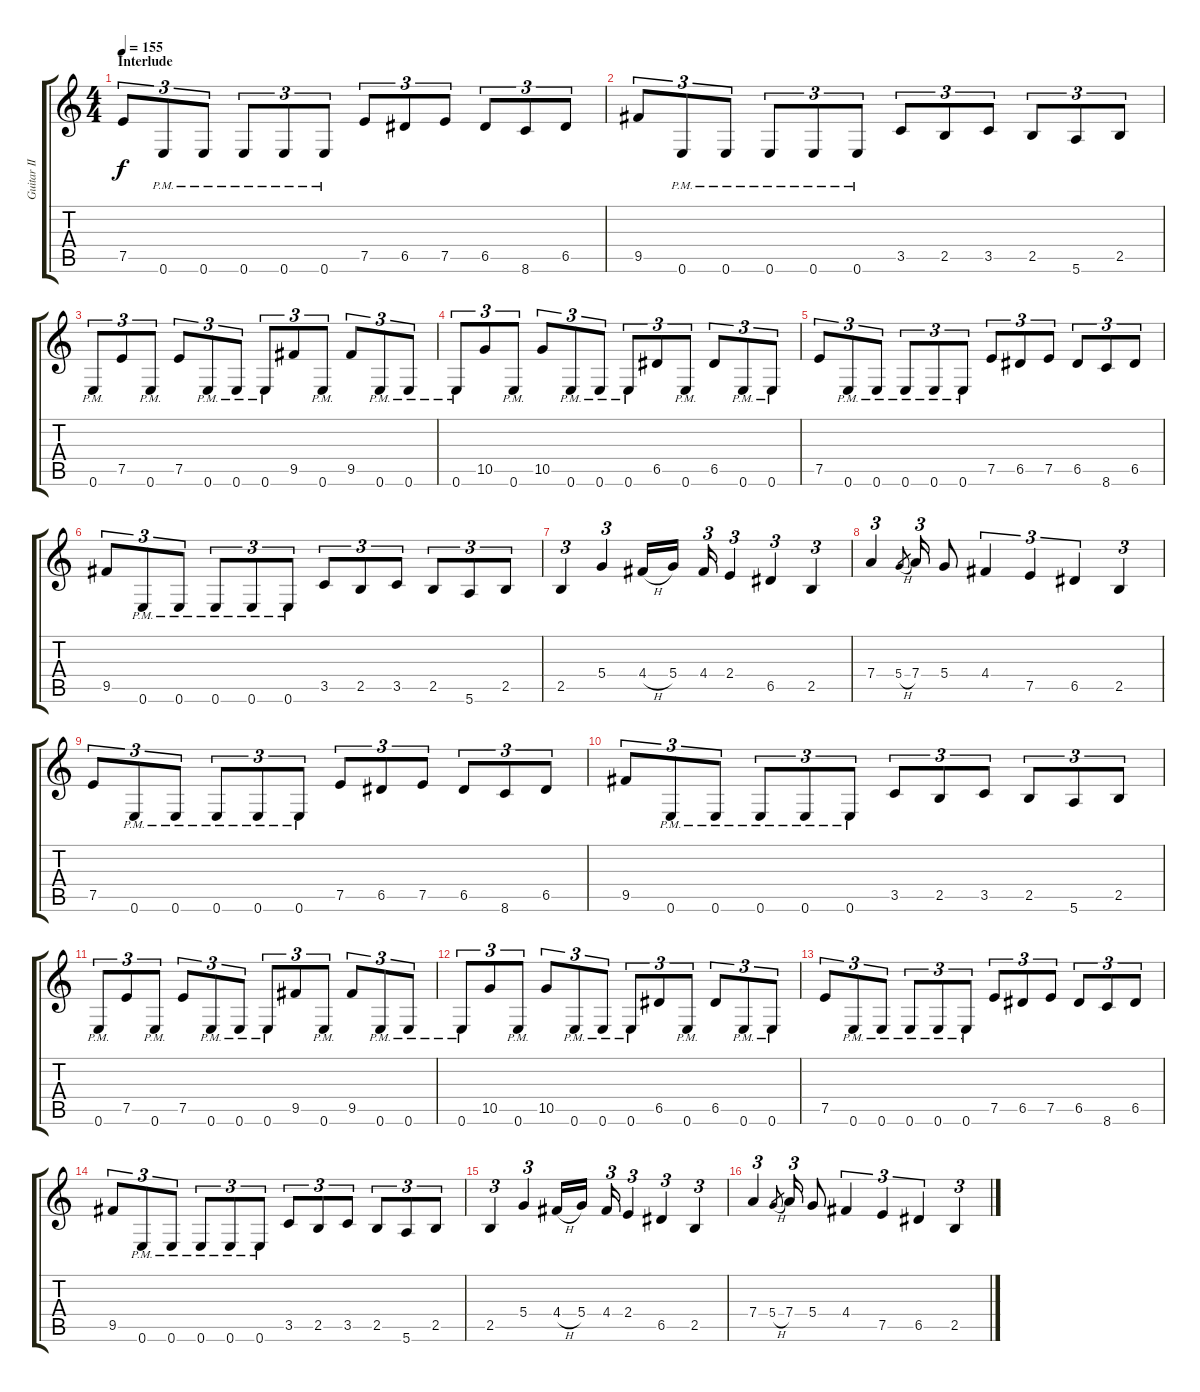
\track ("Guitar II" "Guitar II") {instrument overdrivenguitar}
\staff {score tabs}
\tuning (E4 B3 G3 D3 A2 E2) {hide}
\ts (4 4)
\section ("" "Interlude")
\tempo 155
\clef g2
\ks c
7.5.8{tu (3 2) dy f} 0.6{pm}.8{tu (3 2)} 0.6{pm}.8{tu (3 2)} 0.6{pm}.8{tu (3 2)} 0.6{pm}.8{tu (3 2)} 0.6{pm}.8{tu (3 2)} 7.5.8{tu (3 2)} 6.5.8{tu (3 2)} 7.5.8{tu (3 2)} 6.5.8{tu (3 2)} 8.6.8{tu (3 2)} 6.5.8{tu (3 2)} |
9.5.8{tu (3 2)} 0.6{pm}.8{tu (3 2)} 0.6{pm}.8{tu (3 2)} 0.6{pm}.8{tu (3 2)} 0.6{pm}.8{tu (3 2)} 0.6{pm}.8{tu (3 2)} 3.5.8{tu (3 2)} 2.5.8{tu (3 2)} 3.5.8{tu (3 2)} 2.5.8{tu (3 2)} 5.6.8{tu (3 2)} 2.5.8{tu (3 2)} |
0.6{pm}.8{tu (3 2)} 7.5.8{tu (3 2)} 0.6{pm}.8{tu (3 2)} 7.5.8{tu (3 2)} 0.6{pm}.8{tu (3 2)} 0.6{pm}.8{tu (3 2)} 0.6{pm}.8{tu (3 2)} 9.5.8{tu (3 2)} 0.6{pm}.8{tu (3 2)} 9.5.8{tu (3 2)} 0.6{pm}.8{tu (3 2)} 0.6{pm}.8{tu (3 2)} |
0.6{pm}.8{tu (3 2)} 10.5.8{tu (3 2)} 0.6{pm}.8{tu (3 2)} 10.5.8{tu (3 2)} 0.6{pm}.8{tu (3 2)} 0.6{pm}.8{tu (3 2)} 0.6{pm}.8{tu (3 2)} 6.5.8{tu (3 2)} 0.6{pm}.8{tu (3 2)} 6.5.8{tu (3 2)} 0.6{pm}.8{tu (3 2)} 0.6{pm}.8{tu (3 2)} |
7.5.8{tu (3 2)} 0.6{pm}.8{tu (3 2)} 0.6{pm}.8{tu (3 2)} 0.6{pm}.8{tu (3 2)} 0.6{pm}.8{tu (3 2)} 0.6{pm}.8{tu (3 2)} 7.5.8{tu (3 2)} 6.5.8{tu (3 2)} 7.5.8{tu (3 2)} 6.5.8{tu (3 2)} 8.6.8{tu (3 2)} 6.5.8{tu (3 2)} |
9.5.8{tu (3 2)} 0.6{pm}.8{tu (3 2)} 0.6{pm}.8{tu (3 2)} 0.6{pm}.8{tu (3 2)} 0.6{pm}.8{tu (3 2)} 0.6{pm}.8{tu (3 2)} 3.5.8{tu (3 2)} 2.5.8{tu (3 2)} 3.5.8{tu (3 2)} 2.5.8{tu (3 2)} 5.6.8{tu (3 2)} 2.5.8{tu (3 2)} |
2.5.4{tu (3 2)} 5.4.4{tu (3 2)} 4.4{h}.16 5.4.16{beam splitsecondary} 4.4.16{tu (3 2)} 2.4.4{tu (3 2)} 6.5.4{tu (3 2)} 2.5.4{tu (3 2)} |
7.4.4{tu (3 2)} 5.4{h}.8{gr} 7.4.16{tu (3 2)} 5.4.8 4.4.4{tu (3 2)} 7.5.4{tu (3 2)} 6.5.4{tu (3 2)} 2.5.4{tu (3 2)} |
7.5.8{tu (3 2)} 0.6{pm}.8{tu (3 2)} 0.6{pm}.8{tu (3 2)} 0.6{pm}.8{tu (3 2)} 0.6{pm}.8{tu (3 2)} 0.6{pm}.8{tu (3 2)} 7.5.8{tu (3 2)} 6.5.8{tu (3 2)} 7.5.8{tu (3 2)} 6.5.8{tu (3 2)} 8.6.8{tu (3 2)} 6.5.8{tu (3 2)} |
9.5.8{tu (3 2)} 0.6{pm}.8{tu (3 2)} 0.6{pm}.8{tu (3 2)} 0.6{pm}.8{tu (3 2)} 0.6{pm}.8{tu (3 2)} 0.6{pm}.8{tu (3 2)} 3.5.8{tu (3 2)} 2.5.8{tu (3 2)} 3.5.8{tu (3 2)} 2.5.8{tu (3 2)} 5.6.8{tu (3 2)} 2.5.8{tu (3 2)} |
0.6{pm}.8{tu (3 2)} 7.5.8{tu (3 2)} 0.6{pm}.8{tu (3 2)} 7.5.8{tu (3 2)} 0.6{pm}.8{tu (3 2)} 0.6{pm}.8{tu (3 2)} 0.6{pm}.8{tu (3 2)} 9.5.8{tu (3 2)} 0.6{pm}.8{tu (3 2)} 9.5.8{tu (3 2)} 0.6{pm}.8{tu (3 2)} 0.6{pm}.8{tu (3 2)} |
0.6{pm}.8{tu (3 2)} 10.5.8{tu (3 2)} 0.6{pm}.8{tu (3 2)} 10.5.8{tu (3 2)} 0.6{pm}.8{tu (3 2)} 0.6{pm}.8{tu (3 2)} 0.6{pm}.8{tu (3 2)} 6.5.8{tu (3 2)} 0.6{pm}.8{tu (3 2)} 6.5.8{tu (3 2)} 0.6{pm}.8{tu (3 2)} 0.6{pm}.8{tu (3 2)} |
7.5.8{tu (3 2)} 0.6{pm}.8{tu (3 2)} 0.6{pm}.8{tu (3 2)} 0.6{pm}.8{tu (3 2)} 0.6{pm}.8{tu (3 2)} 0.6{pm}.8{tu (3 2)} 7.5.8{tu (3 2)} 6.5.8{tu (3 2)} 7.5.8{tu (3 2)} 6.5.8{tu (3 2)} 8.6.8{tu (3 2)} 6.5.8{tu (3 2)} |
9.5.8{tu (3 2)} 0.6{pm}.8{tu (3 2)} 0.6{pm}.8{tu (3 2)} 0.6{pm}.8{tu (3 2)} 0.6{pm}.8{tu (3 2)} 0.6{pm}.8{tu (3 2)} 3.5.8{tu (3 2)} 2.5.8{tu (3 2)} 3.5.8{tu (3 2)} 2.5.8{tu (3 2)} 5.6.8{tu (3 2)} 2.5.8{tu (3 2)} |
2.5.4{tu (3 2)} 5.4.4{tu (3 2)} 4.4{h}.16 5.4.16{beam splitsecondary} 4.4.16{tu (3 2)} 2.4.4{tu (3 2)} 6.5.4{tu (3 2)} 2.5.4{tu (3 2)} |
7.4.4{tu (3 2)} 5.4{h}.8{gr} 7.4.16{tu (3 2)} 5.4.8 4.4.4{tu (3 2)} 7.5.4{tu (3 2)} 6.5.4{tu (3 2)} 2.5.4{tu (3 2)}
